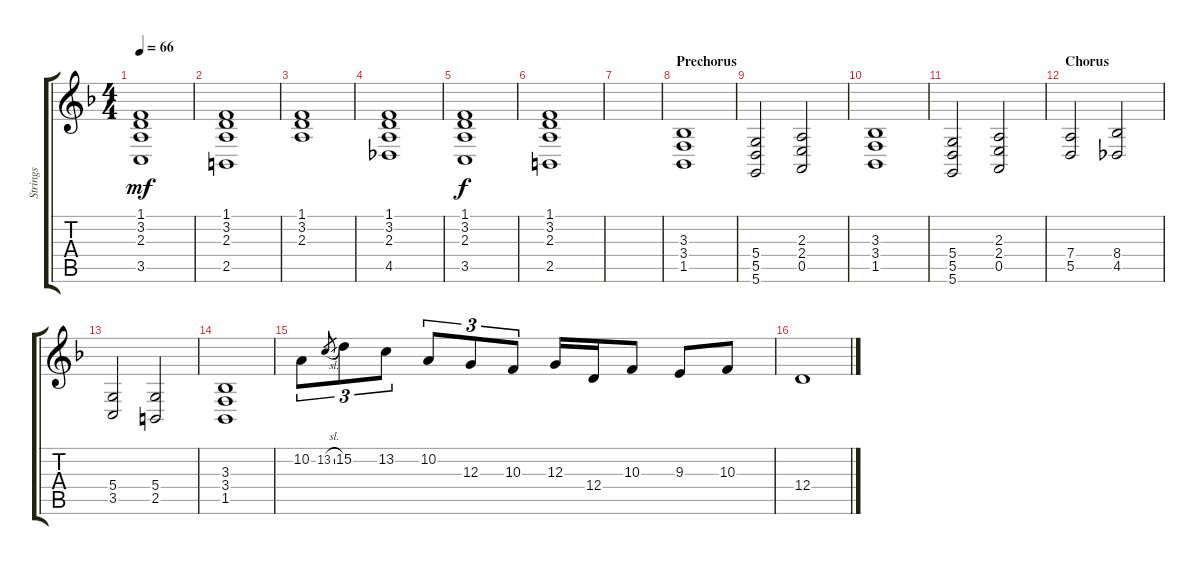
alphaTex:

\track ("Strings" "Strings") {instrument synthstrings1}
\staff {score tabs}
\tuning (E4 B3 G3 D3 A2 D2) {hide}
\ts (4 4)
\tempo 66
\clef g2
\ks f
(1.1 3.2 2.3 3.5).1{dy mf} |
(1.1 3.2 2.3 2.5).1 |
(1.1 3.2 2.3).1 |
(1.1 3.2 2.3 4.5).1 |
(1.1 3.2 2.3 3.5).1{dy f} |
(1.1 3.2 2.3 2.5).1 |
|
\section ("" "Prechorus")
(3.3 3.4 1.5).1 |
(5.4 5.5 5.6).2 (2.3 2.4 0.5).2 |
(3.3 3.4 1.5).1 |
(5.4 5.5 5.6).2 (2.3 2.4 0.5).2 |
\section ("" "Chorus")
(7.4 5.5).2 (8.4 4.5).2 |
(5.4 3.5).2 (5.4 2.5).2 |
(3.3 3.4 1.5).1 |
10.2.8{tu (3 2)} 13.2{sl}.8{gr} 15.2.8{tu (3 2)} 13.2.8{tu (3 2)} 10.2.8{tu (3 2)} 12.3.8{tu (3 2)} 10.3.8{tu (3 2)} 12.3.16 12.4.16 10.3.8 9.3.8 10.3.8 |
12.4.1
